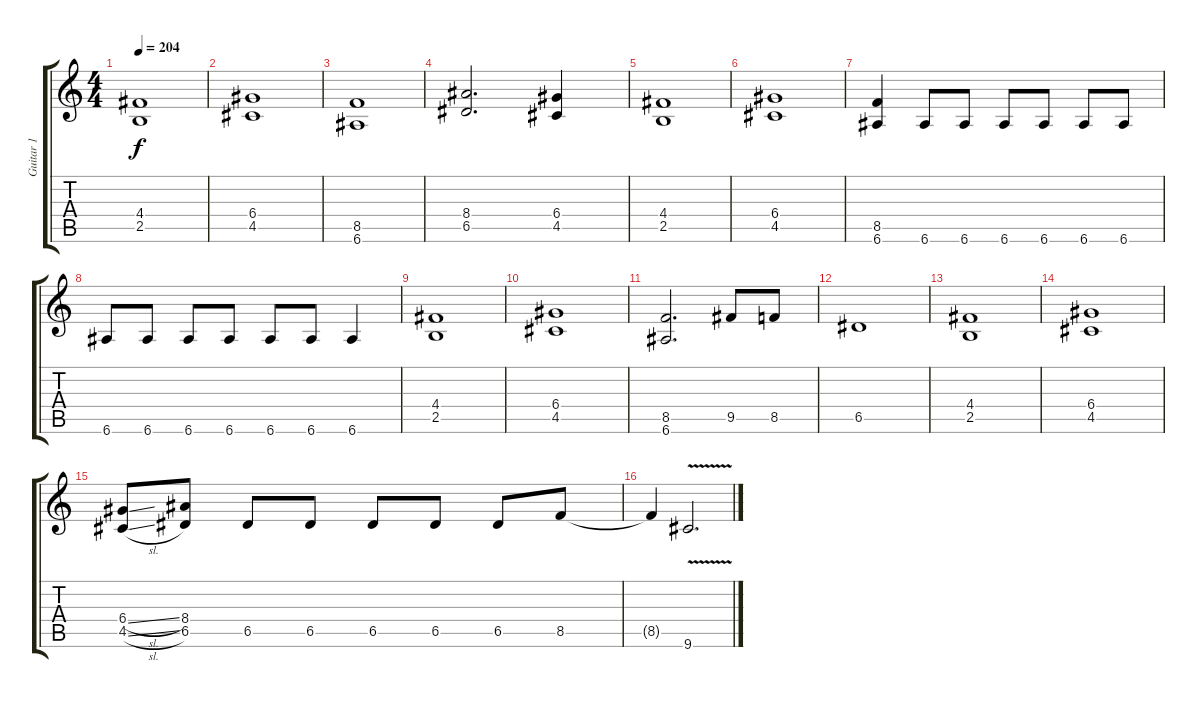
\track ("Guitar 1" "Guitar 1") {instrument distortionguitar}
\staff {score tabs}
\tuning (E4 B3 G3 D3 A2 E2) {hide}
\ts (4 4)
\tempo 204
\clef g2
\ks c
(4.4 2.5).1{dy f} |
(6.4 4.5).1 |
(8.5 6.6).1 |
(8.4 6.5).2{d} (6.4 4.5).4 |
(4.4 2.5).1 |
(6.4 4.5).1 |
(8.5 6.6).4 6.6.8 6.6.8 6.6.8 6.6.8 6.6.8 6.6.8 |
6.6.8 6.6.8 6.6.8 6.6.8 6.6.8 6.6.8 6.6.4 |
(4.4 2.5).1 |
(6.4 4.5).1 |
(8.5 6.6).2{d} 9.5.8 8.5.8 |
6.5.1 |
(4.4 2.5).1 |
(6.4 4.5).1 |
(6.4{sl} 4.5{sl}).8 (8.4 6.5).8 6.5.8 6.5.8 6.5.8 6.5.8 6.5.8 8.5.8 |
8.5{t}.4 9.6{v}.2{d}
